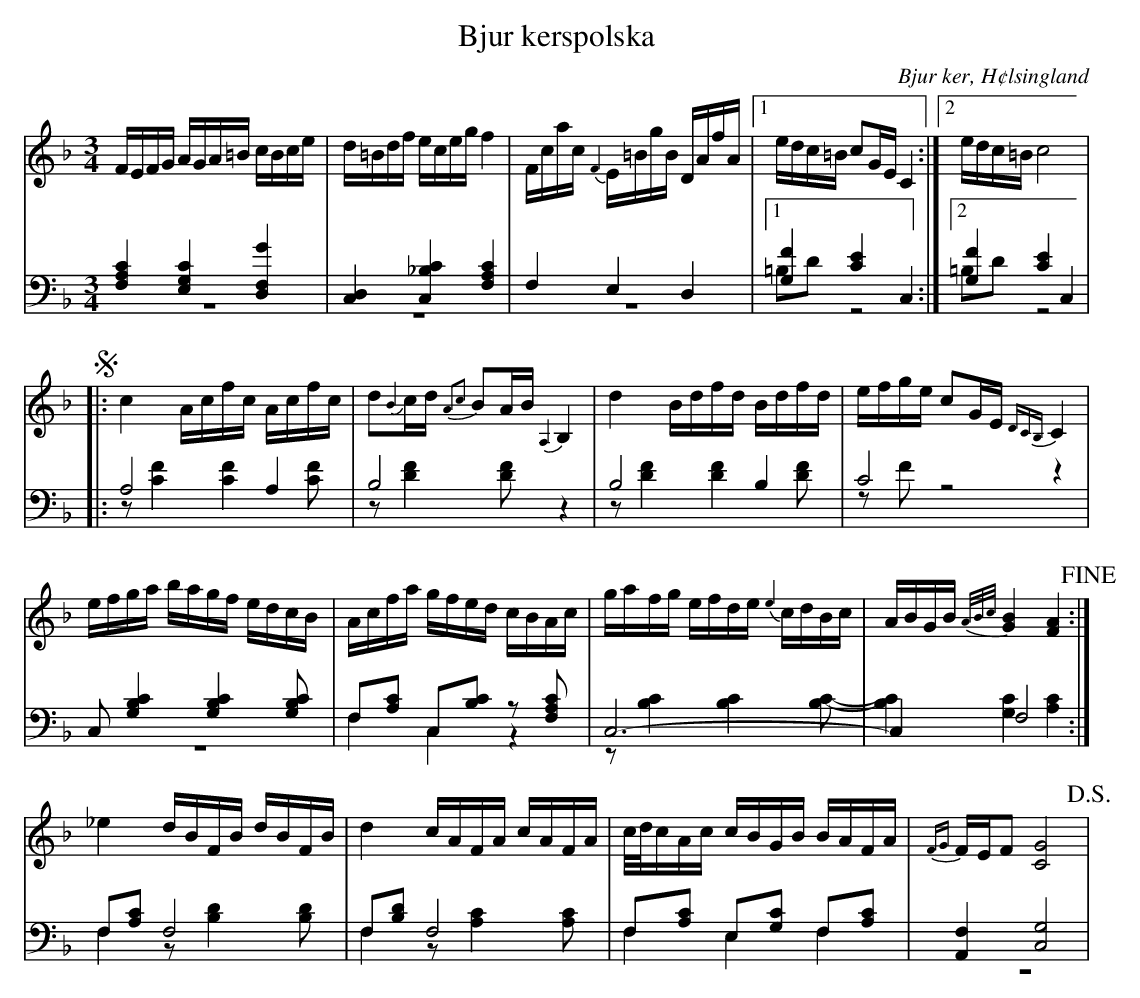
X:1
T: Bjur kerspolska
O: Bjur ker, H¢lsingland
M: 3/4
L: 1/16
K: F
V:1
V:2
V:3 merge
V:1
FEFG AGA=B cBce|d=Bdf eceg f4|Fcac {F2}E=BgB DAfA|1 edc=B c2GE C4:|2 edc=B c8 |
!segno! |:c4 Acfc Acfc|d2{B2}cd {A2c2}B2AB {A,2}B,4|d4 Bdfd Bdfd|efge c2GE {DCB,}C4|
efga bagf edcB|Acfa gfed cBAc|gafg efde {e2}cdBc|ABGB {A/B/c/}[G4B4] [F4A4] !fine!:|
_e4 dBFB dBFB|d4 cAFA cAFA|c/d/cAc cBGB BAFA|{FG}FEF2 [C8G8] !D.S.!|
V:2 clef=bass
[F,4A,4C4] [E,4G,4C4] [D,4F,4G4]|[C,4D,4] [C,4_B,4C4] [F,4A,4C4]|F,4 E,4 D,4|1 [G,4F4] [C4E4] C,4:|2 [G,4F4] [C4E4] C,4 |
|:A,8 A,4|B,8 z4|B,8  B,4|C8 z4|
C,2 [G,4B,4C4] [G,4B,4C4] [G,2B,2C2]|F,2[A,2C2] C,2[B,2C2] z2 [F,2A,2C2]|C,12-|C,4 F,8:|
F,2[A,2C2] F,8|F,2[B,2D2] F,8|F,2[A,2C2] E,2[G,2C2] F,2[A,2C2]|[A,,4F,4] [C,8G,8] |
V:3 clef=bass
z12|z12|z12|1 =B,2D2 z8:|2 =B,2D2 z8|
|:z2 [C4F4] [C4F4] [C2F2]|z2 [D4F4] [D2F2] z4|z2 [D4F4] [D4F4] [D2F2]|z2 F2 z8|
z12|F,4 C,4 z4|z2 [B,4C4] [B,4C4] [B,2C2]-|[B,4C4] [G,4C4] [A,4C4]:|
F,4 z2 [B,4D4] [B,2D2]|F,4 z2 [A,4C4] [A,2C2]|F,4 E,4 F,4|z12|
